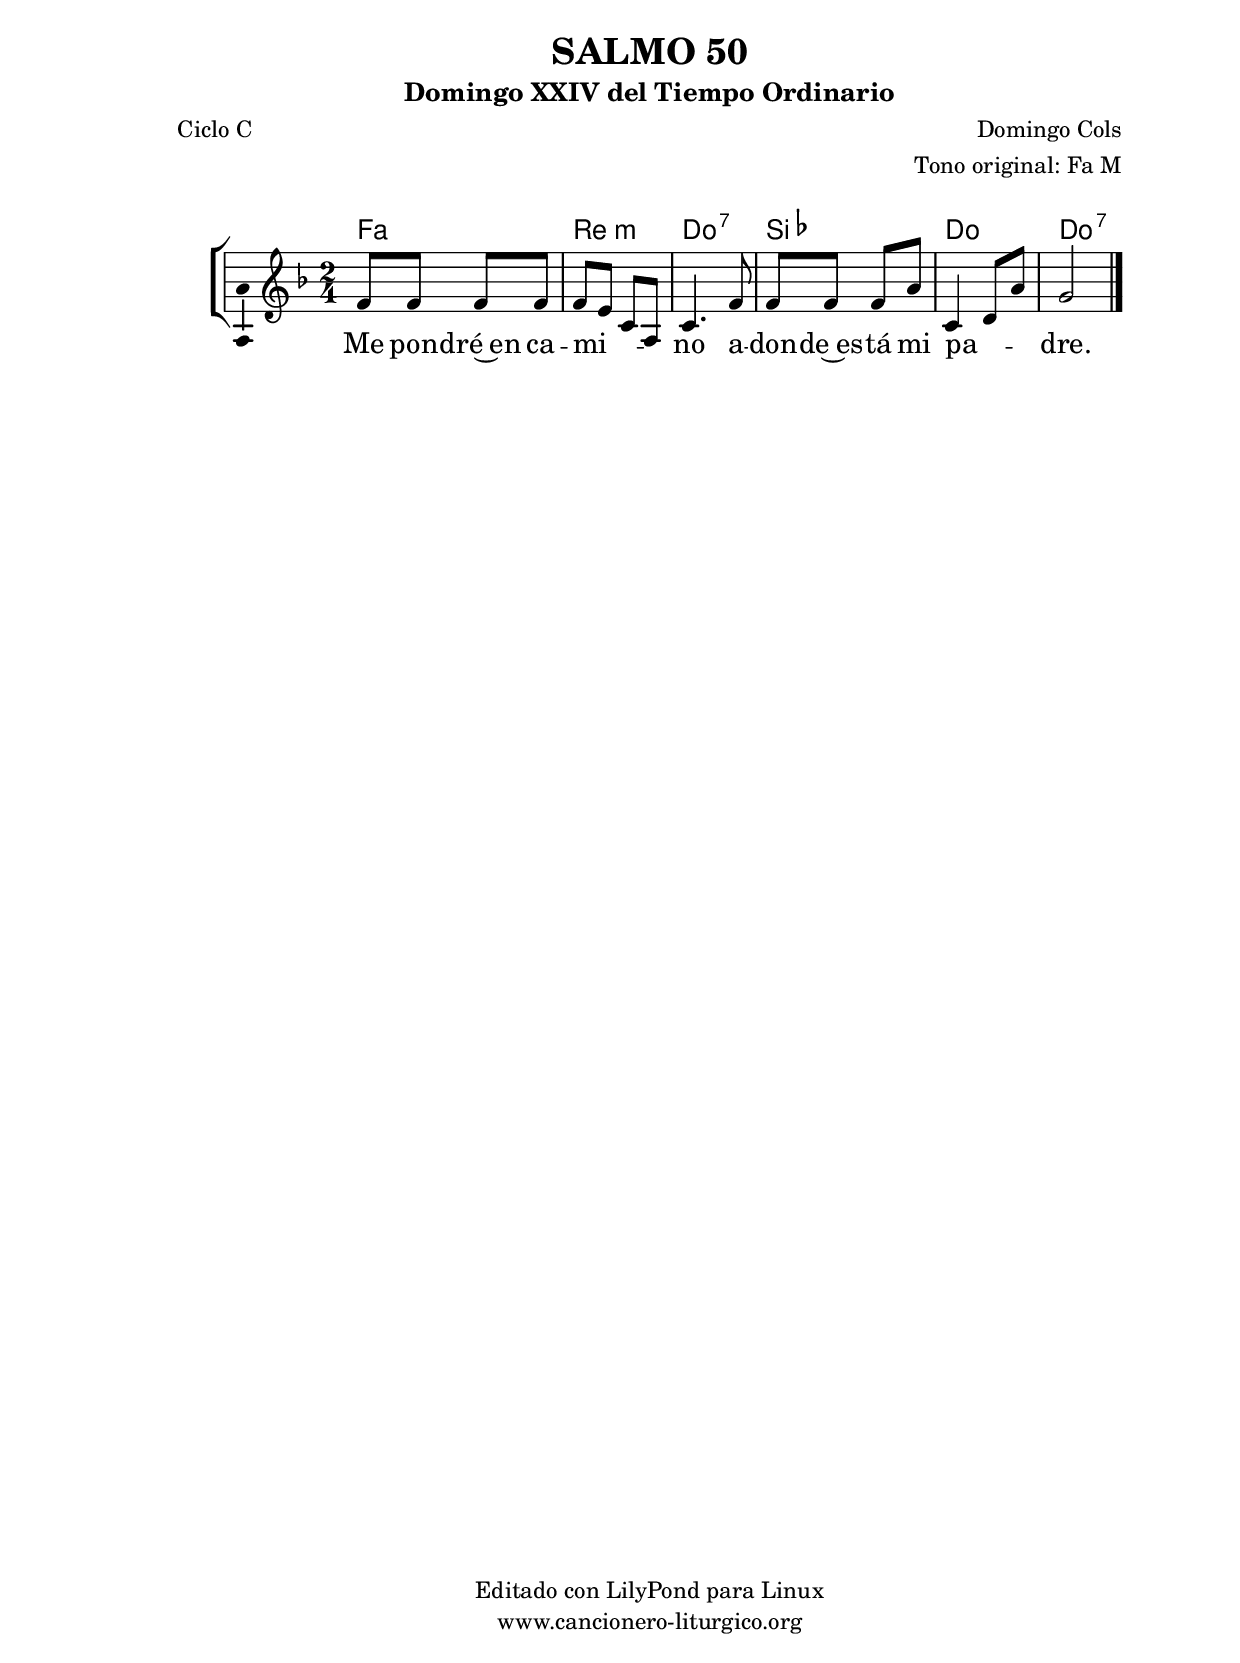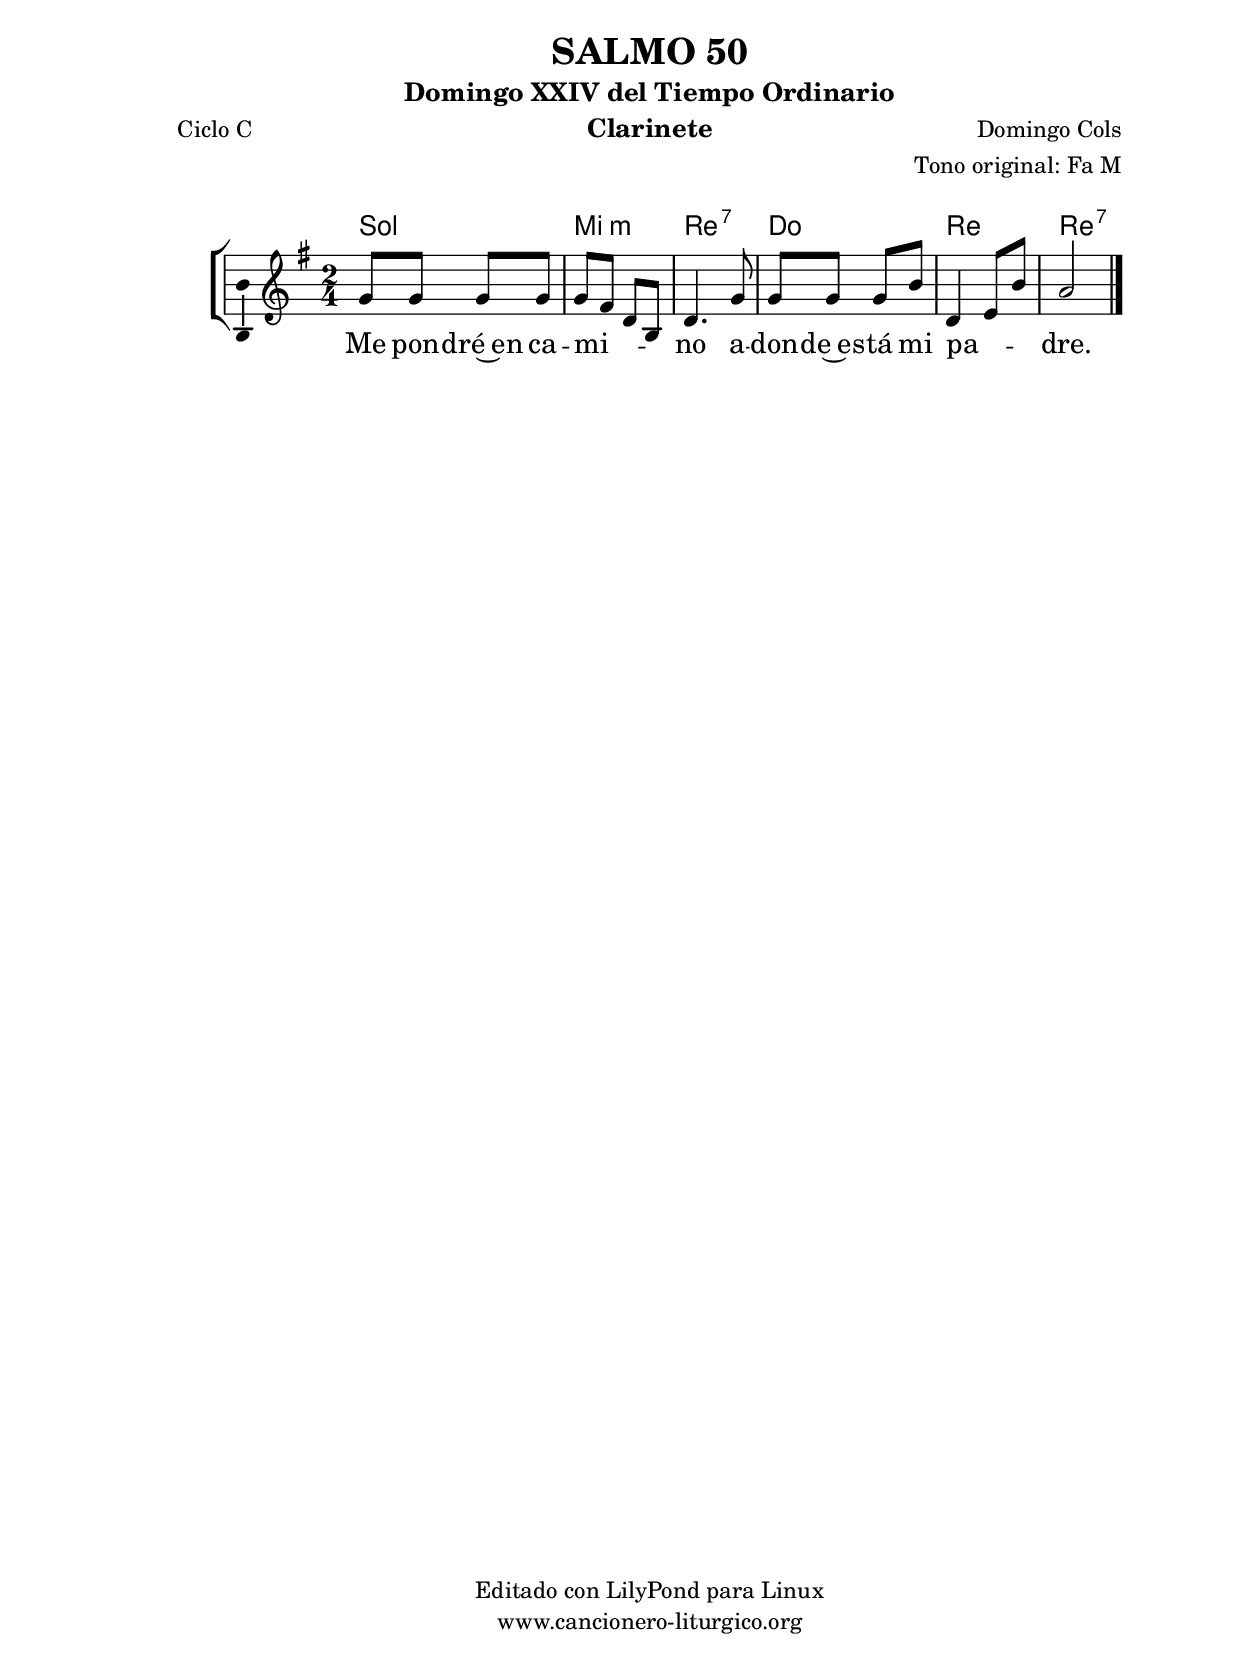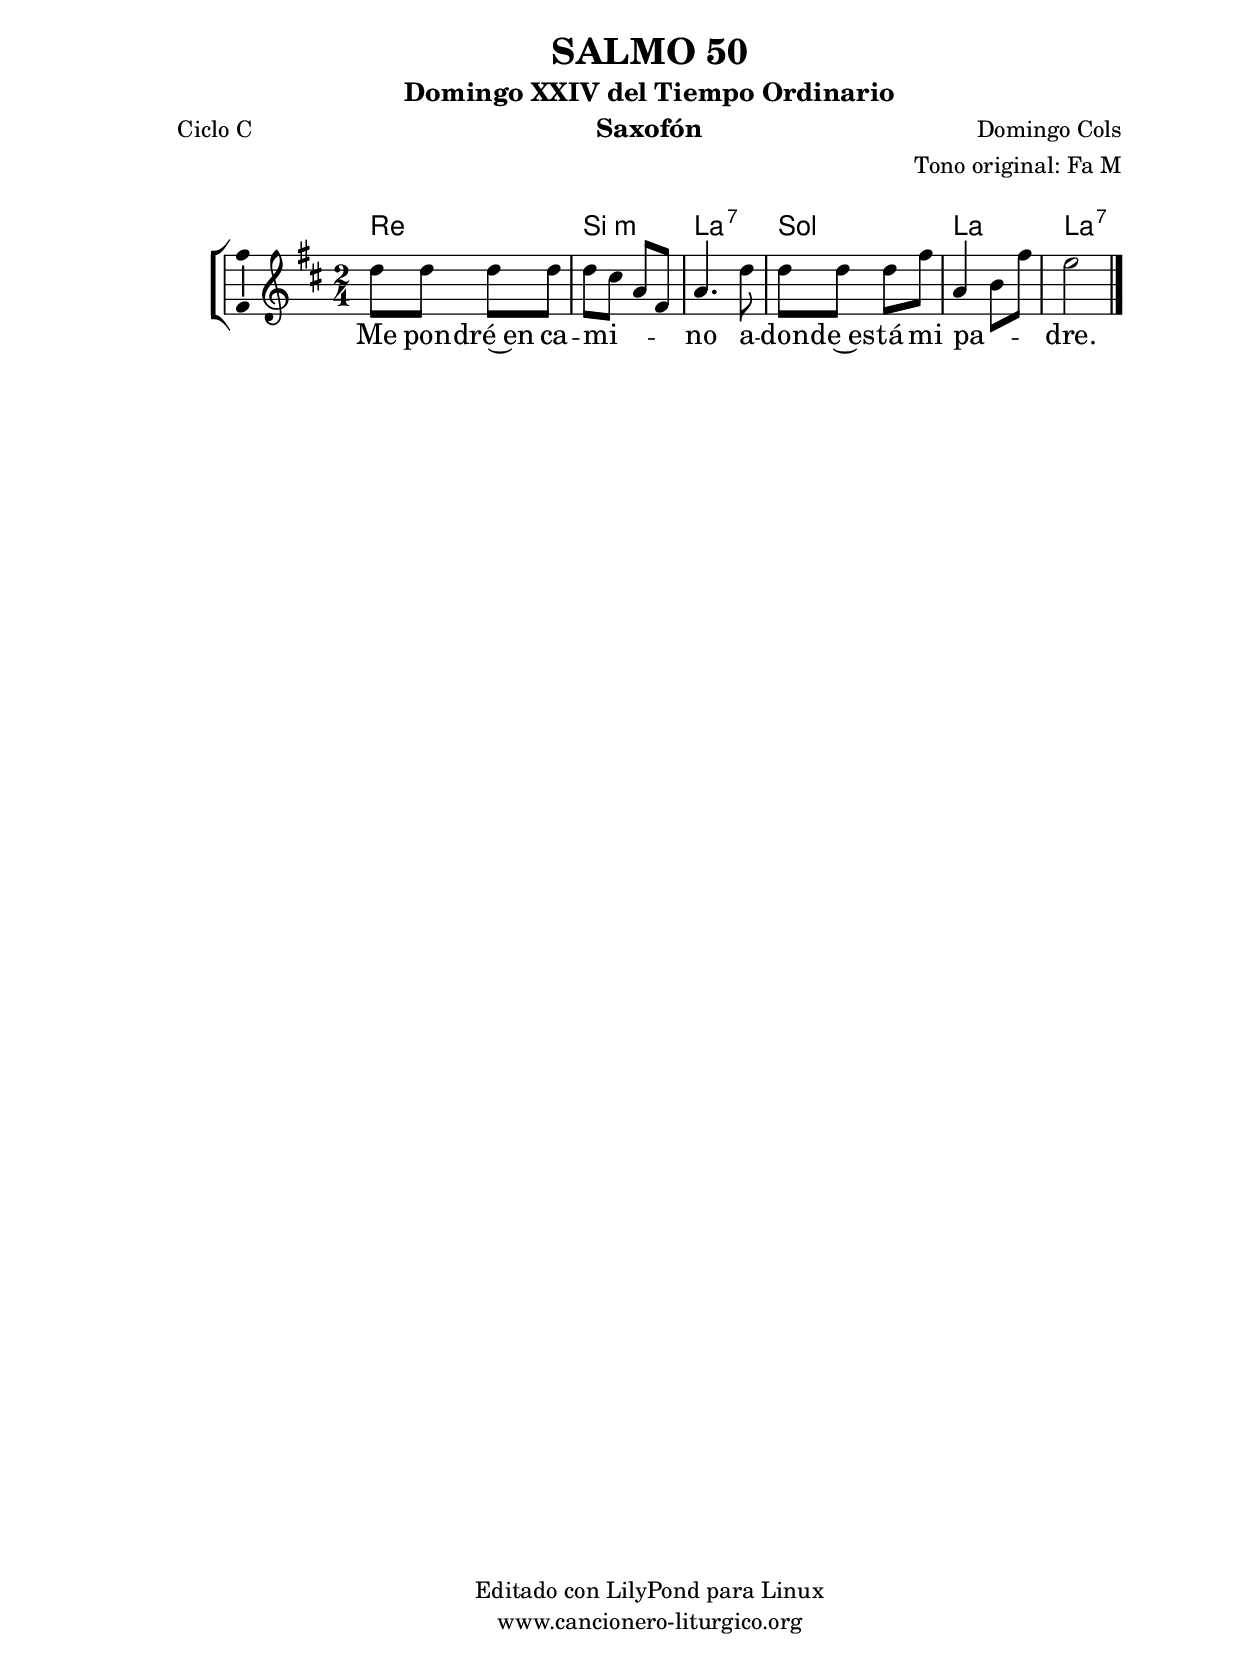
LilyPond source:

%
%para convertir .midi en .wav:
%timidity filename.midi -Ow -o finename.wav
%
%
%Para convertir de .wav a .mp3:
%lame -h -m j filename.wav
%
%
%para escuchar el midi:
%timidity nombrefichero.midi
%


%versión de lilypond para la que se ha escrito esta partitura:
\version "2.16.0"

	%Tamaño papel
	#(set-default-paper-size "a4")
	%Tamaño partitura
	#(set-global-staff-size 20)
	%No responde al pulsar sobre una nota
	#(ly:set-option 'point-and-click #f)

%parámetros del encabezamiento:
\header {
	title = "SALMO 50"
	subtitle = "Domingo XXIV del Tiempo Ordinario"
	composer = "Domingo Cols"
	poet = "Ciclo C"
	meter = ""
	arranger = "Tono original: Fa M"
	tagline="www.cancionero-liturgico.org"
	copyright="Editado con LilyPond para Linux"
	}

%parámetros asociados al papel:
\paper  {
	oddHeaderMarkup = \markup {\fill-line { \on-the-fly #not-first-page \fromproperty #'header:title \on-the-fly #not-first-page \fromproperty #'header:composer }}
	evenHeaderMarkup = \markup {\fill-line { \fromproperty #'header:composer \fromproperty #'header:title }}
	#(set-paper-size "a4")
	print-page-number = ##f
	first-page-number = 1
	print-first-page-number = ##f
%	head-separation = 3.0 \cm
	top-margin = 2.0 \cm
	bottom-margin = 0.5\cm
%%%	bottom-margin = -1.0\cm
	left-margin = 3.0 \cm
	line-width = 16.0 \cm 
	indent = 8\mm
	interscoreline = 2.\mm
	between-system-space = 15\mm
%	para que las partituras no llenen la hoja:
	ragged-bottom = ##t
%	idem para la última hoja:
	ragged-last-bottom = ##f
%	para que las partituras llenen el ancho del papel:
	ragged-last = ##f
	after-title-space = 2.5 \cm
%page-count=1
%system-count=8

	%Flexible Vertical Spacing
%	markup-markup-spacing =
%	#'((basic-distance . 15) (minimum-distance . 15) (padding . 3))
	markup-system-spacing =
	#'((basic-distance . 15) (minimum-distance . 15) (padding . 3))
	system-system-spacing =
	#'((basic-distance . 15) (minimum-distance . 15) (padding . 3))
	score-system-spacing =
	#'((basic-distance . 15) (minimum-distance . 15) (padding . 5))
%	top-system-spacing = % header
%	#'((basic-distance . 8) (minimum-distance . 0) (padding . 3))
%	top-markup-spacing =
%	#'((basic-distance . 20) (minimum-distance . 20) (padding . 3))
	last-bottom-spacing = % footer
	#'((basic-distance . 5) (minimum-distance . 5) (padding . 3))
%	score-markup-spacing =
%	#'((basic-distance . 16) (minimum-distance . 13) (padding . 3))

	}


%parámetros que afectan a toda la partitura:
global =  {
	%clave de sol (G):
	\clef G
	%armadura:
%	\transpose e f
	\key f \major
	\tempo 4=100
	\set Score.tempoHideNote = ##t
	}


acordes = {
	\italianChords
	\chordmode {
%	\transpose e f
{

f2 d:m c:7 bes c c:7

	}
	}
}

melodia = 
%	\transpose e f
{
	\relative c'{

\time 2/4
f8 f f f
f8 e c a
c4. f8
f8 f f a
c,4 d8 a'
g2

	\bar "|."
	}
	}


texto = \lyricmode {
Me pon -- dré~en ca -- mi -- _ _ _ no a -- don -- de~es -- tá mi pa -- _ _ dre.
	}


acordesStaff = \context ChordNames = acordesStaff <<
	\set chordChanges = ##t
	\acordes
	>>


vozStaff = \context Voice = vozStaff
\with {\consists "Ambitus_engraver"}
<<
%	\set Staff.instrumentName = ""
%	\set Staff.shortInstrumentName = ""
%	\set Staff.midiInstrument = #"clarinet"
%	\set Staff.midiInstrument = #"cello"
%	\set Staff.midiInstrument = #"flute"
	\set Staff.midiInstrument = #"electric guitar (jazz)"
%	\set Staff.midiInstrument = #"english horn"
%	\set Staff.midiInstrument = #"violin"
%	\set Staff.midiInstrument = #"glockenspiel"
	\set Staff.midiMinimumVolume = #0.7
	\set Staff.midiMaximumVolume = #0.9
	\global
	\melodia
	>>


textoStaff = \context Lyrics = textoStaff <<
	\lyricsto vozStaff \texto
	>>

\book {
	\score {
		\context ChoirStaff {
			\override StaffGroup.SystemStartBracket #'collapse-height = #1
			\override Score.SystemStartBar #'collapse-height = #1
			<<
			\acordesStaff
			\vozStaff
			\textoStaff
			>>
			}
		\layout {
	    		\context {
				\Lyrics
				\override LyricText #'font-size = #2
				}
	   		 \context {
				\Score
				%fontSize = #3
				\override StaffSymbol #'staff-space = #(magstep +3)
				%\override Beam #'thickness = #0.55
				%\override SpacingSpanner #'spacing-increment = #1.0
				%\override Slur #'height-limit = #1.5
				}
			}
		}
	\score {
		\unfoldRepeats
		\context ChoirStaff {
			<<
			\acordesStaff
			\vozStaff
			>>
			}
		\midi {
	  		\context {
	  			\Score
				tempoWholesPerMinute = #(ly:make-moment 70 4)
				}
			}
		}
	}

%Partitura para clarinete
#(define output-suffix "C")
\book {
	\header{
		instrument = "Clarinete"
		}
	\score {
		\context ChoirStaff {
			\override StaffGroup.SystemStartBracket #'collapse-height = #1
			\override Score.SystemStartBar #'collapse-height = #1
\transpose c d
			<<
			\acordesStaff
			\vozStaff
			\textoStaff
			>>
			}
		\layout {
	    		\context {
				\Lyrics
				\override LyricText #'font-size = #2
				}
	   		 \context {
				\Score
				%fontSize = #3
				\override StaffSymbol #'staff-space = #(magstep +3)
				%\override Beam #'thickness = #0.55
				%\override SpacingSpanner #'spacing-increment = #1.0
				%\override Slur #'height-limit = #1.5
				}
			}
		}
	}

%Partitura para saxofón
#(define output-suffix "S")
\book {
	\header{
		instrument = "Saxofón"
		}
	\score {
		\context ChoirStaff {
			\override StaffGroup.SystemStartBracket #'collapse-height = #1
			\override Score.SystemStartBar #'collapse-height = #1
\transpose c a
			<<
			\acordesStaff
			\vozStaff
			\textoStaff
			>>
			}
		\layout {
	    		\context {
				\Lyrics
				\override LyricText #'font-size = #2
				}
	   		 \context {
				\Score
				%fontSize = #3
				\override StaffSymbol #'staff-space = #(magstep +3)
				%\override Beam #'thickness = #0.55
				%\override SpacingSpanner #'spacing-increment = #1.0
				%\override Slur #'height-limit = #1.5
				}
			}
		}
	}

